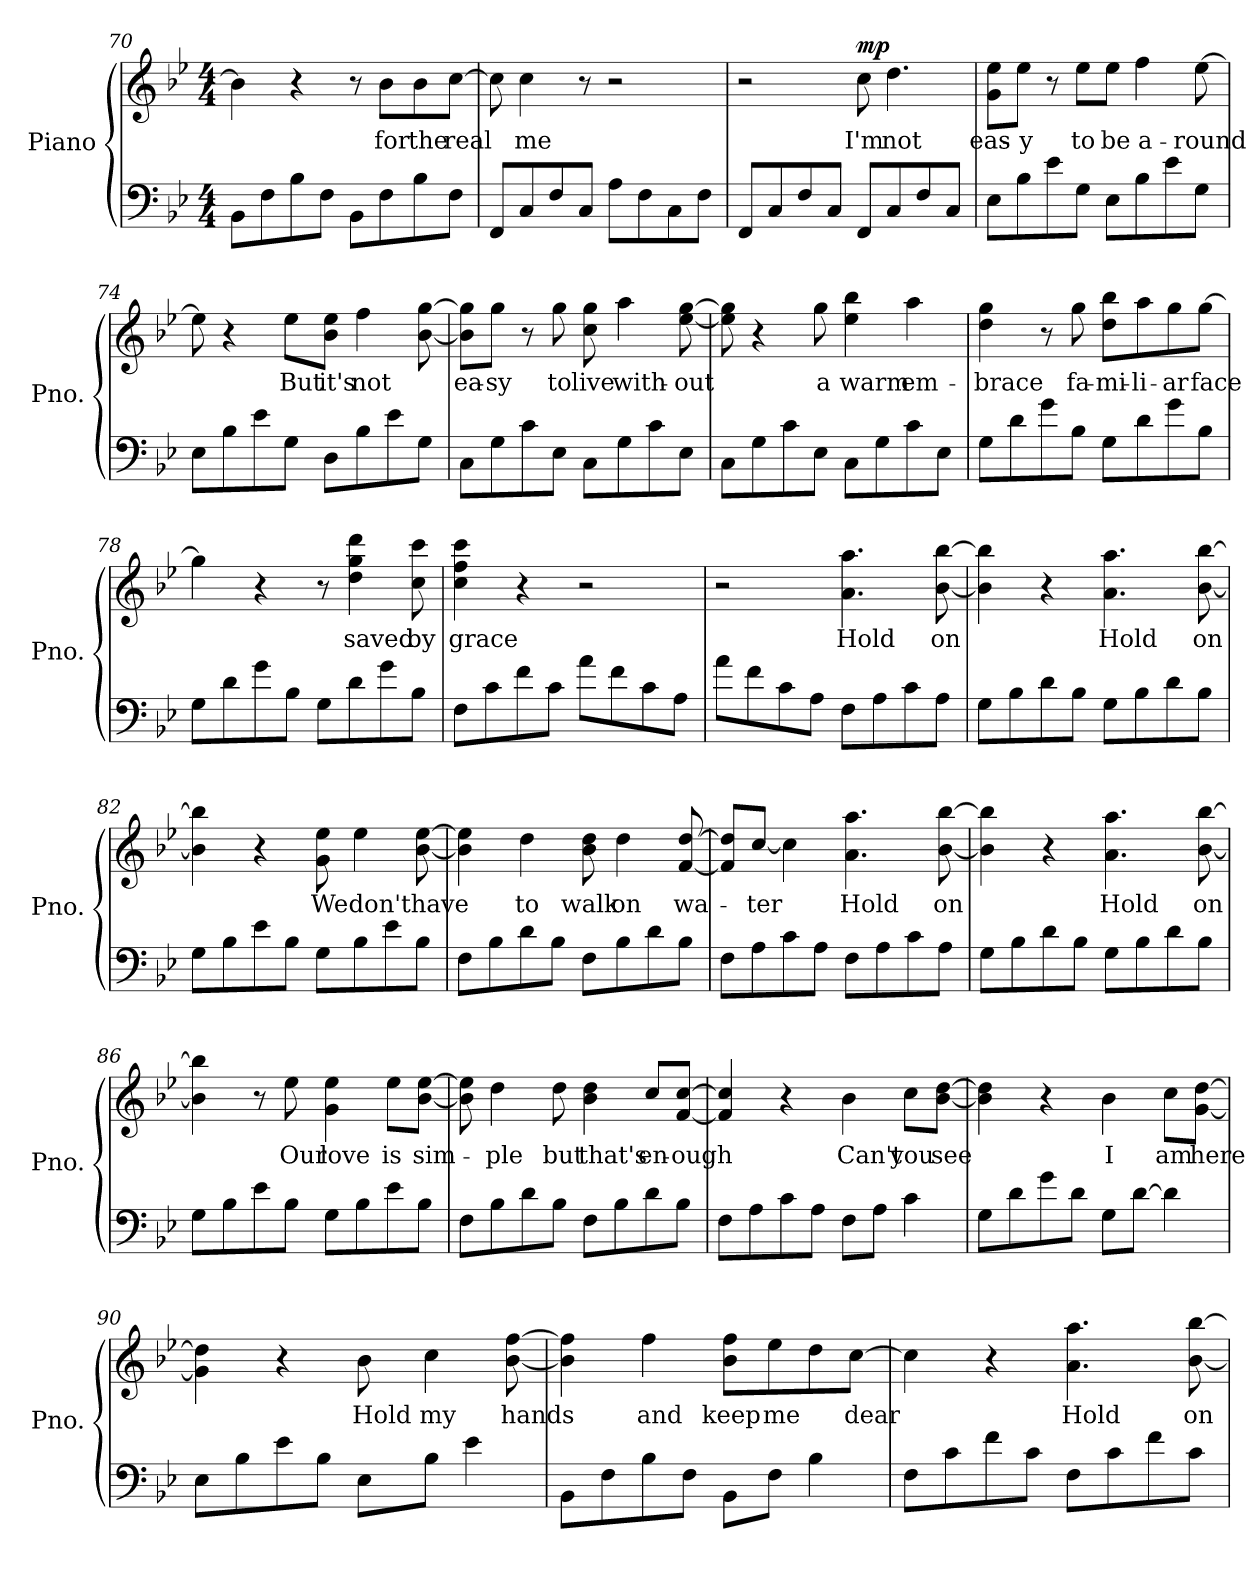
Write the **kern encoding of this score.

**kern	**kern	**text	**dynam
*part1	*part1	*part1	*part1
*staff2	*staff1	*staff1	*staff1/2
*I"Piano	*	*	*
*I'Pno.	*	*	*
*clefF4	*clefG2	*	*
*k[b-e-]	*k[b-e-]	*	*
*M4/4	*M4/4	*	*
=70	=70	=70	=70
8BB-\L	4b-\]	.	.
8F\	.	.	.
8B-\	4r	.	.
8F\J	.	.	.
8BB-\L	8r	.	.
!	!	!LO:LY:b	!
8F\	8b-\L	for	.
!	!	!LO:LY:b	!
8B-\	8b-\	the	.
!	!	!LO:LY:b	!
8F\J	[8cc\J	real	.
=71	=71	=71	=71
8FF/L	8cc\]	.	.
!	!	!LO:LY:b	!
8C/	4cc\	me	.
8F/	.	.	.
8C/J	8r	.	.
8A\L	2r	.	.
8F\	.	.	.
8C\	.	.	.
8F\J	.	.	.
=72	=72	=72	=72
8FF/L	2r	.	.
8C/	.	.	.
8F/	.	.	.
8C/J	.	.	.
!	!	!LO:LY:b	!LO:DY:b
8FF/L	8cc\	I'm	mp
!	!	!LO:LY:b	!
8C/	4.dd\	not	.
8F/	.	.	.
8C/J	.	.	.
=73	=73	=73	=73
!	!	!LO:LY:b	!
8E-\L	8g\ 8ee-\L	eas-	.
!	!	!LO:LY:b	!
8B-\	8ee-\J	-y	.
8e-\	8r	.	.
!	!	!LO:LY:b	!
8G\J	8ee-\L	to	.
!	!	!LO:LY:b	!
8E-\L	8ee-\J	be	.
!	!	!LO:LY:b	!
8B-\	4ff\	a-	.
8e-\	.	.	.
!	!	!LO:LY:b	!
8G\J	[8ee-\	-round	.
!!LO:LB:g=z
=74	=74	=74	=74
8E-\L	8ee-\]	.	.
8B-\	4r	.	.
8e-\	.	.	.
!	!	!LO:LY:b	!
8G\J	8ee-\L	But	.
!	!	!LO:LY:b	!
8D\L	8b-\ 8ee-\J	it's	.
!	!	!LO:LY:b	!
8B-\	4ff\	not	.
8e-\	.	.	.
8G\J	[8b-\ [8gg\	.	.
=75	=75	=75	=75
!	!	!LO:LY:b	!
8C\L	8b-\] 8gg\]L	ea-	.
!	!	!LO:LY:b	!
8G\	8gg\J	-sy	.
8c\	8r	.	.
!	!	!LO:LY:b	!
8E-\J	8gg\	to	.
!	!	!LO:LY:b	!
8C\L	8cc\ 8gg\	live	.
!	!	!LO:LY:b	!
8G\	4aa\	with-	.
8c\	.	.	.
!	!	!LO:LY:b	!
8E-\J	[8ee-\ [8gg\	-out	.
=76	=76	=76	=76
8C\L	8ee-\] 8gg\]	.	.
8G\	4r	.	.
8c\	.	.	.
!	!	!LO:LY:b	!
8E-\J	8gg\	a	.
!	!	!LO:LY:b	!
8C\L	4ee-\ 4bb-\	warm	.
8G\	.	.	.
!	!	!LO:LY:b	!
8c\	4aa\	em-	.
8E-\J	.	.	.
=77	=77	=77	=77
!	!	!LO:LY:b	!
8G\L	4dd\ 4gg\	-brace	.
8d\	.	.	.
8g\	8r	.	.
!	!	!LO:LY:b	!
8B-\J	8gg\	fa-	.
!	!	!LO:LY:b	!
8G\L	8dd\ 8bb-\L	-mi-	.
!	!	!LO:LY:b	!
8d\	8aa\	-li-	.
!	!	!LO:LY:b	!
8g\	8gg\	-ar	.
!	!	!LO:LY:b	!
8B-\J	[8gg\J	-face	.
!!LO:LB:g=z
=78	=78	=78	=78
8G\L	4gg\]	.	.
8d\	.	.	.
8g\	4r	.	.
8B-\J	.	.	.
8G\L	8r	.	.
!	!	!LO:LY:b	!
8d\	4dd\ 4gg\ 4ddd\	saved	.
8g\	.	.	.
!	!	!LO:LY:b	!
8B-\J	8cc\ 8ccc\	by	.
=79	=79	=79	=79
!	!	!LO:LY:b	!
8F\L	4cc\ 4ff\ 4ccc\	grace	.
8c\	.	.	.
8f\	4r	.	.
8c\J	.	.	.
8a\L	2r	.	.
8f\	.	.	.
8c\	.	.	.
8A\J	.	.	.
=80	=80	=80	=80
8a\L	2r	.	.
8f\	.	.	.
8c\	.	.	.
8A\J	.	.	.
!	!	!LO:LY:b	!
8F\L	4.a\ 4.aa\	Hold	.
8A\	.	.	.
8c\	.	.	.
!	!	!LO:LY:b	!
8A\J	[8b-\ [8bb-\	on	.
!!LO:PB:g=z
=81	=81	=81	=81
8G\L	4b-\] 4bb-\]	.	.
8B-\	.	.	.
8d\	4r	.	.
8B-\J	.	.	.
!	!	!LO:LY:b	!
8G\L	4.a\ 4.aa\	Hold	.
8B-\	.	.	.
8d\	.	.	.
!	!	!LO:LY:b	!
8B-\J	[8b-\ [8bb-\	on	.
=82	=82	=82	=82
8G\L	4b-\] 4bb-\]	.	.
8B-\	.	.	.
8e-\	4r	.	.
8B-\J	.	.	.
!	!	!LO:LY:b	!
8G\L	8g\ 8ee-\	We	.
!	!	!LO:LY:b	!
8B-\	4ee-\	don't	.
8e-\	.	.	.
!	!	!LO:LY:b	!
8B-\J	[8b-\ [8ee-\	have	.
=83	=83	=83	=83
8F\L	4b-\] 4ee-\]	.	.
8B-\	.	.	.
!	!	!LO:LY:b	!
8d\	4dd\	to	.
8B-\J	.	.	.
!	!	!LO:LY:b	!
8F\L	8b-\ 8dd\	walk	.
!	!	!LO:LY:b	!
8B-\	4dd\	on	.
8d\	.	.	.
!	!	!LO:LY:b	!
8B-\J	[8f/ [8dd/	wa-	.
=84	=84	=84	=84
8F\L	8f/] 8dd/]L	.	.
!	!	!LO:LY:b	!
8A\	[8cc/J	-ter	.
8c\	4cc\]	.	.
8A\J	.	.	.
!	!	!LO:LY:b	!
8F\L	4.a\ 4.aa\	Hold	.
8A\	.	.	.
8c\	.	.	.
!	!	!LO:LY:b	!
8A\J	[8b-\ [8bb-\	on	.
!!LO:LB:g=z
=85	=85	=85	=85
8G\L	4b-\] 4bb-\]	.	.
8B-\	.	.	.
8d\	4r	.	.
8B-\J	.	.	.
!	!	!LO:LY:b	!
8G\L	4.a\ 4.aa\	Hold	.
8B-\	.	.	.
8d\	.	.	.
!	!	!LO:LY:b	!
8B-\J	[8b-\ [8bb-\	on	.
=86	=86	=86	=86
8G\L	4b-\] 4bb-\]	.	.
8B-\	.	.	.
8e-\	8r	.	.
!	!	!LO:LY:b	!
8B-\J	8ee-\	Our	.
!	!	!LO:LY:b	!
8G\L	4g\ 4ee-\	love	.
8B-\	.	.	.
!	!	!LO:LY:b	!
8e-\	8ee-\L	is	.
!	!	!LO:LY:b	!
8B-\J	[8b-\ [8ee-\J	sim-	.
=87	=87	=87	=87
8F\L	8b-\] 8ee-\]	.	.
!	!	!LO:LY:b	!
8B-\	4dd\	-ple	.
8d\	.	.	.
!	!	!LO:LY:b	!
8B-\J	8dd\	but	.
!	!	!LO:LY:b	!
8F\L	4b-\ 4dd\	that's	.
8B-\	.	.	.
!	!	!LO:LY:b	!
8d\	8cc/L	en-	.
!	!	!LO:LY:b	!
8B-\J	[8f/ [8cc/J	-ough	.
=88	=88	=88	=88
8F\L	4f/] 4cc/]	.	.
8A\	.	.	.
8c\	4r	.	.
8A\J	.	.	.
!	!	!LO:LY:b	!
8F\L	4b-\	Can't	.
8A\J	.	.	.
!	!	!LO:LY:b	!
4c\	8cc\L	you	.
!	!	!LO:LY:b	!
.	[8b-\ [8dd\J	see	.
!!LO:LB:g=z
=89	=89	=89	=89
8G\L	4b-\] 4dd\]	.	.
8d\	.	.	.
8g\	4r	.	.
8d\J	.	.	.
!	!	!LO:LY:b	!
8G\L	4b-\	I	.
[8d\J	.	.	.
!	!	!LO:LY:b	!
4d\]	8cc\L	am	.
!	!	!LO:LY:b	!
.	[8g\ [8dd\J	here	.
=90	=90	=90	=90
8E-\L	4g\] 4dd\]	.	.
8B-\	.	.	.
8e-\	4r	.	.
8B-\J	.	.	.
!	!	!LO:LY:b	!
8E-\L	8b-\	Hold	.
!	!	!LO:LY:b	!
8B-\J	4cc\	my	.
4e-\	.	.	.
!	!	!LO:LY:b	!
.	[8b-\ [8ff\	hands	.
=91	=91	=91	=91
8BB-\L	4b-\] 4ff\]	.	.
8F\	.	.	.
!	!	!LO:LY:b	!
8B-\	4ff\	and	.
8F\J	.	.	.
!	!	!LO:LY:b	!
8BB-\L	8b-\ 8ff\L	keep	.
!	!	!LO:LY:b	!
8F\J	8ee-\	me	.
4B-\	8dd\	.	.
!	!	!LO:LY:b	!
.	[8cc\J	dear	.
=92	=92	=92	=92
8F\L	4cc\]	.	.
8c\	.	.	.
8f\	4r	.	.
8c\J	.	.	.
!	!	!LO:LY:b	!
8F\L	4.a\ 4.aa\	Hold	.
8c\	.	.	.
8f\	.	.	.
!	!	!LO:LY:b	!
8c\J	[8b-\ [8bb-\	on	.
=	=	=	=
*-	*-	*-	*-
